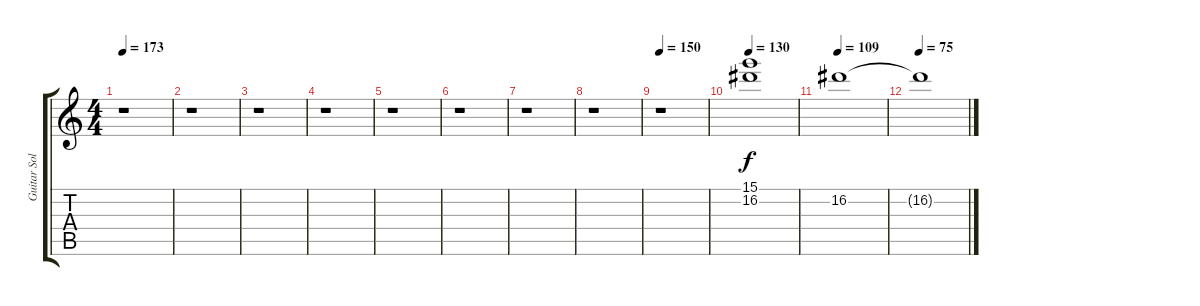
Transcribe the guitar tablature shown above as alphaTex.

\track ("Guitar Solo" "Guitar Sol") {instrument distortionguitar}
\staff {score tabs}
\tuning (E4 B3 G3 D3 A2 E2) {hide}
\ts (4 4)
\tempo 173
\clef g2
\ks c
r.1{dy f} |
r.1 |
r.1 |
r.1 |
r.1 |
r.1 |
r.1 |
r.1 |
\tempo 150
r.1 |
\tempo 130
(15.1 16.2).1{volume 1 balance 0 instrument guitarharmonics} |
\tempo 109
16.2.1{volume 12} |
\tempo 75
16.2{t}.1
